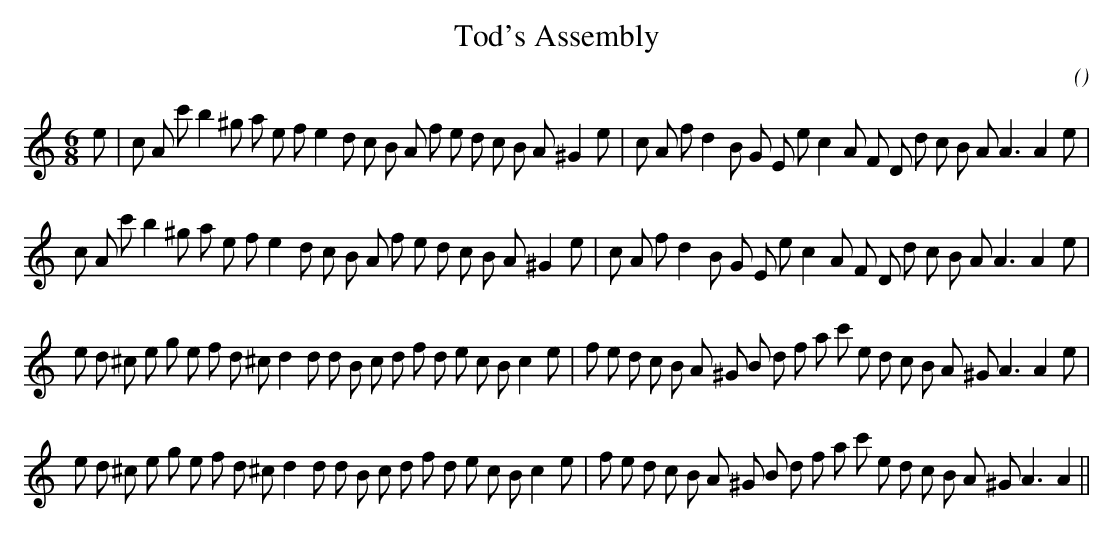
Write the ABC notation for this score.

X:1
T: Tod's Assembly
C:
O:
M:6/8
K:Am
K:Am
M:6/8
L:1/16
e2 |c2 A2 c'2 b4 ^g2 a2 e2 f2 e4 d2 c2 B2 A2 f2 e2 d2 c2 B2 A2 ^G4 e2 |c2 A2 f2 d4 B2 G2 E2 e2 c4 A2 F2 D2 d2 c2 B2 A2 A6A4 e2 |
c2 A2 c'2 b4 ^g2 a2 e2 f2 e4 d2 c2 B2 A2 f2 e2 d2 c2 B2 A2 ^G4 e2 |c2 A2 f2 d4 B2 G2 E2 e2 c4 A2 F2 D2 d2 c2 B2 A2 A6A4 e2 |
e2 d2 ^c2 e2 g2 e2 f2 d2 ^c2 d4 d2 d2 B2 c2 d2 f2 d2 e2 c2 B2 c4 e2 |f2 e2 d2 c2 B2 A2 ^G2 B2 d2 f2 a2 c'2 e2 d2 c2 B2 A2 ^G2 A6A4 e2 |
e2 d2 ^c2 e2 g2 e2 f2 d2 ^c2 d4 d2 d2 B2 c2 d2 f2 d2 e2 c2 B2 c4 e2 |f2 e2 d2 c2 B2 A2 ^G2 B2 d2 f2 a2 c'2 e2 d2 c2 B2 A2 ^G2 A6A4 ||
